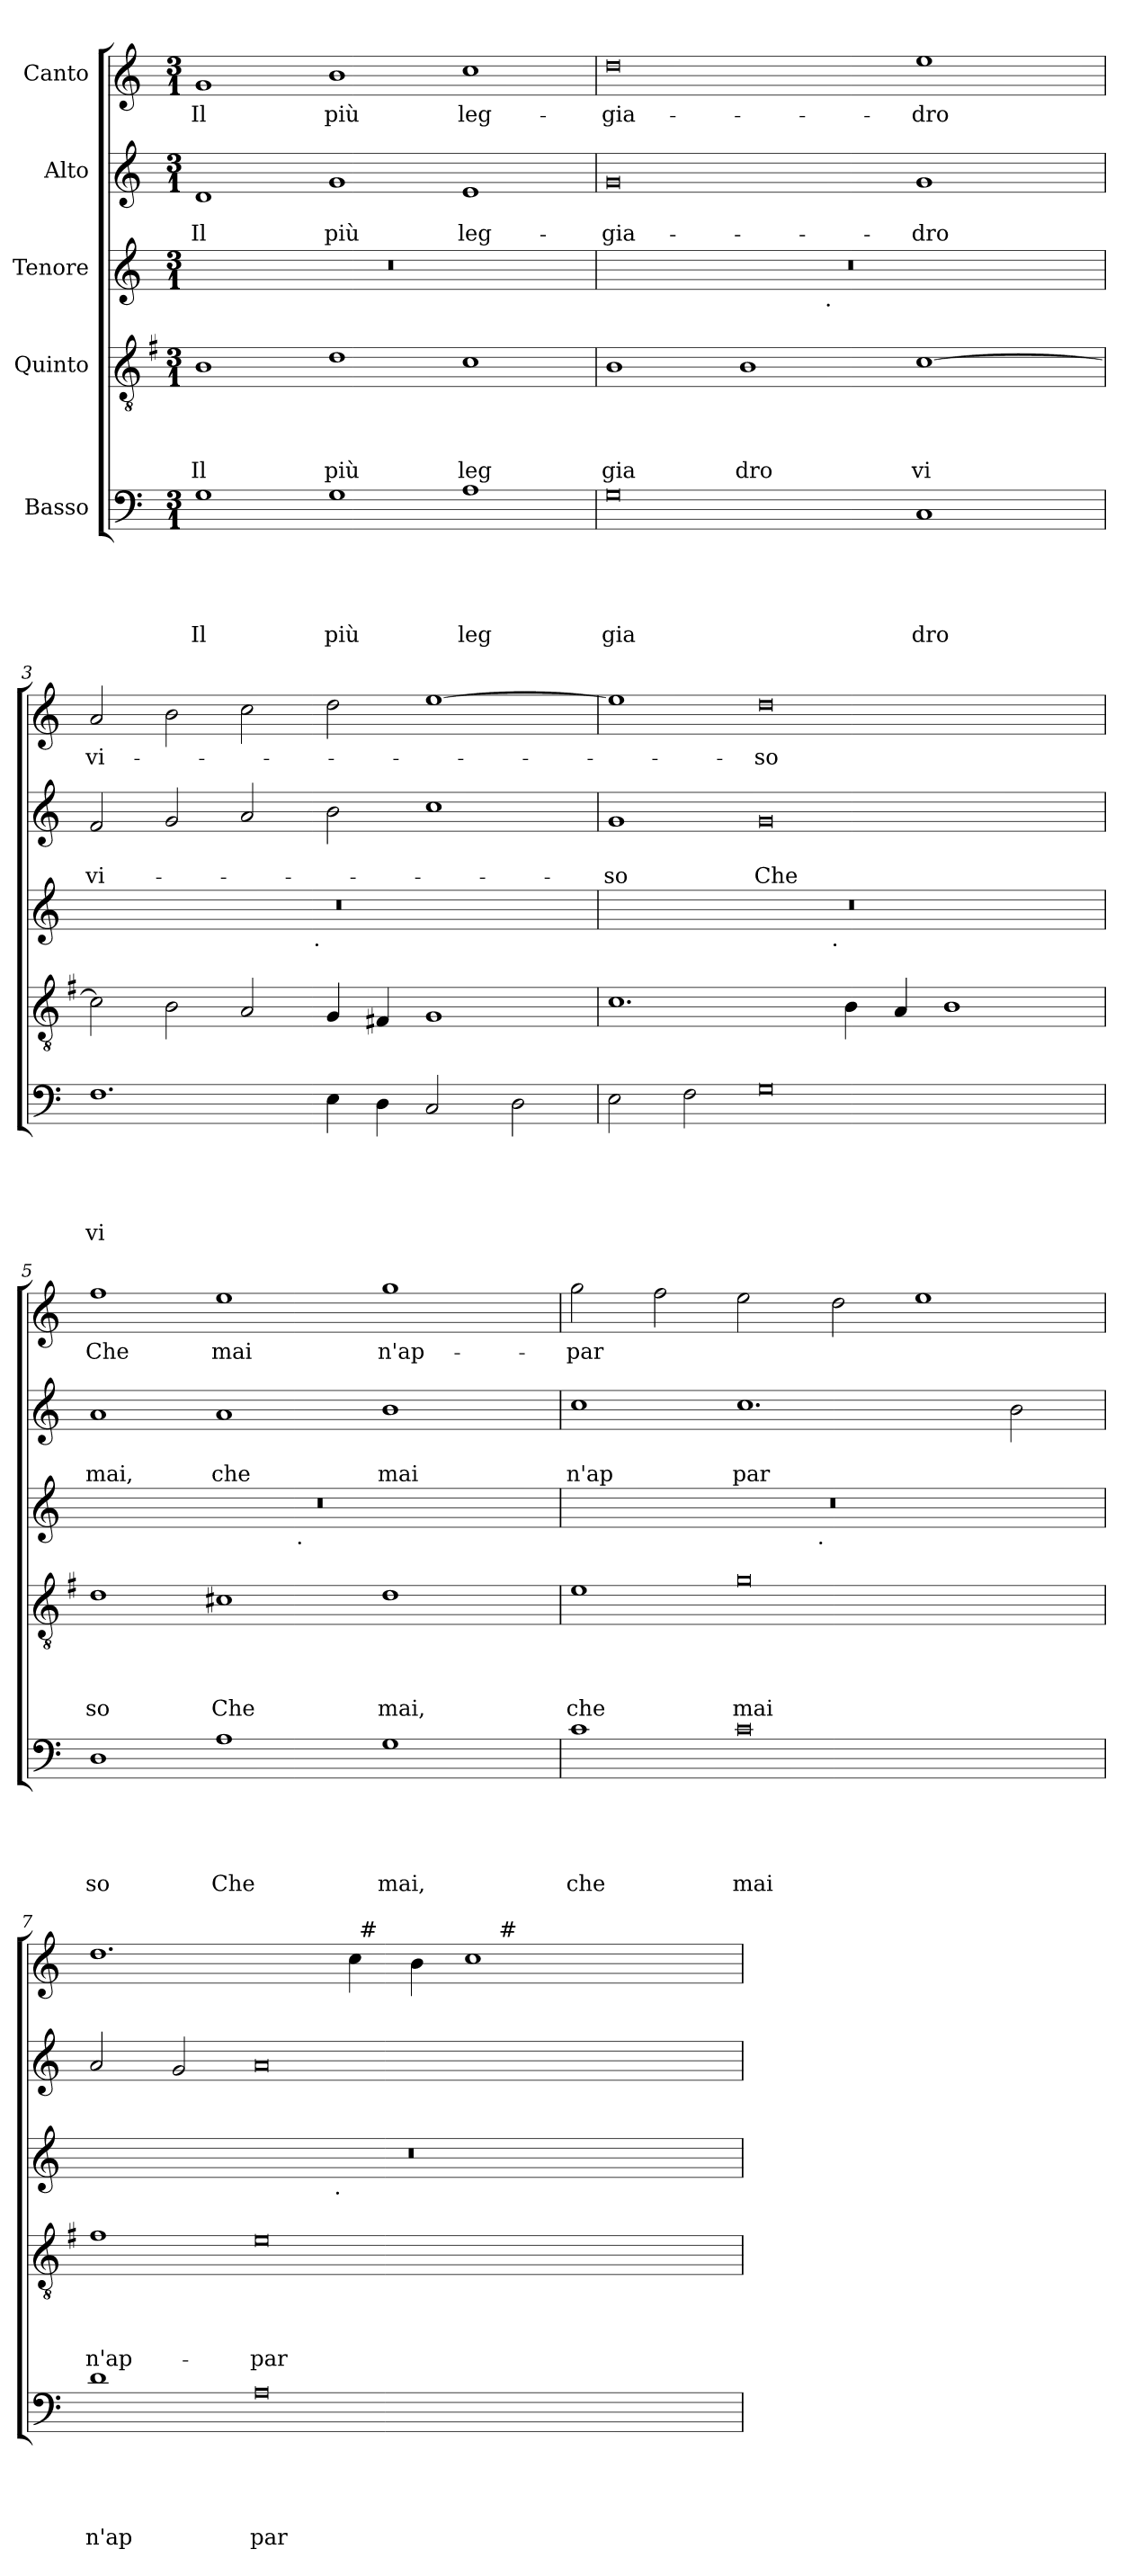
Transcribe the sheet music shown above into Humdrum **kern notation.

**kern	**text	**text	**text	**text	**text	**kern	**text	**text	**text	**text	**kern	**kern	**text	**text	**kern	**text
*part5	*part5	*part5	*part5	*part5	*part5	*part4	*part4	*part4	*part4	*part4	*part3	*part2	*part2	*part2	*part1	*part1
*staff5	*staff5	*staff5	*staff5	*staff5	*staff5	*staff4	*staff4	*staff4	*staff4	*staff4	*staff3	*staff2	*staff2	*staff2	*staff1	*staff1
*I"Basso	*	*	*	*	*	*I"Quinto	*	*	*	*	*I"Tenore	*I"Alto	*	*	*I"Canto	*
*clefF4	*	*	*	*	*	*clefGv2	*	*	*	*	*clefG2	*clefG2	*	*	*clefG2	*
*	*	*	*	*	*	*ITrd-3c-5	*	*	*	*	*	*	*	*	*	*
*k[]	*	*	*	*	*	*k[]	*	*	*	*	*k[]	*k[]	*	*	*k[]	*
*C:	*	*	*	*	*	*C:	*	*	*	*	*C:	*C:	*	*	*C:	*
*M3/1	*	*	*	*	*	*M3/1	*	*	*	*	*M3/1	*M3/1	*	*	*M3/1	*
=1	=1	=1	=1	=1	=1	=1	=1	=1	=1	=1	=1	=1	=1	=1	=1	=1
!	!	!	!	!	!LO:LY:b	!	!	!	!	!LO:LY:b	!	!	!	!LO:LY:b	!	!LO:LY:b
1G	.	.	.	.	Il	1e	.	.	.	Il	0.r	1d	.	Il	1g	Il
!	!	!	!	!	!LO:LY:b	!	!	!	!	!LO:LY:b	!	!	!	!LO:LY:b	!	!LO:LY:b
1G	.	.	.	.	più	1g	.	.	.	più	.	1g	.	più	1b	più
!	!	!	!	!	!LO:LY:b	!	!	!	!	!LO:LY:b	!	!	!	!LO:LY:b	!	!LO:LY:b
1A	.	.	.	.	leg	1f	.	.	.	leg	.	1e	.	leg-	1cc	leg-
=2	=2	=2	=2	=2	=2	=2	=2	=2	=2	=2	=2	=2	=2	=2	=2	=2
!	!	!	!	!	!LO:LY:b	!	!	!	!	!LO:LY:b	!	!	!	!LO:LY:b	!	!LO:LY:b
*	*	*	*	*	*	*	*	*	*	*	*^	*	*	*	*	*
0G	.	.	.	.	gia	1e	.	.	.	gia	0.r	1ryy	0g	.	-gia-	0dd	-gia-
!	!	!	!	!	!	!	!	!	!	!LO:LY:b	!	!	!	!	!	!	!
.	.	.	.	.	.	1e	.	.	.	dro	.	4...ryy	.	.	.	.	.
!	!	!	!	!	!	!	!	!	!	!	!	!LO:TX:b:t=.	!	!	!	!	!
.	.	.	.	.	.	.	.	.	.	.	.	1ryy	.	.	.	.	.
!	!	!	!	!	!LO:LY:b	!	!	!	!	!LO:LY:b	!	!	!	!	!LO:LY:b	!	!LO:LY:b
1C	.	.	.	.	dro	[>1f	.	.	.	vi	.	.	1g	.	-dro	1ee	-dro
.	.	.	.	.	.	.	.	.	.	.	.	2ryy	.	.	.	.	.
.	.	.	.	.	.	.	.	.	.	.	.	32ryy	.	.	.	.	.
=3	=3	=3	=3	=3	=3	=3	=3	=3	=3	=3	=3	=3	=3	=3	=3	=3	=3
!	!	!	!	!	!LO:LY:b	!	!	!	!	!	!	!	!	!	!LO:LY:b	!	!LO:LY:b
1.F	.	.	.	.	vi	2f\]	.	.	.	.	0.r	1ryy	2f/	.	vi-	2a/	vi-
.	.	.	.	.	.	2e\	.	.	.	.	.	.	2g/	.	.	2b\	.
.	.	.	.	.	.	2d/	.	.	.	.	.	4...ryy	2a/	.	.	2cc\	.
!	!	!	!	!	!	!	!	!	!	!	!	!LO:TX:b:t=.	!	!	!	!	!
.	.	.	.	.	.	.	.	.	.	.	.	1ryy	.	.	.	.	.
4E\	.	.	.	.	.	4c/	.	.	.	.	.	.	2b\	.	.	2dd\	.
4D\	.	.	.	.	.	4Bn/	.	.	.	.	.	.	.	.	.	.	.
2C/	.	.	.	.	.	1c	.	.	.	.	.	.	1cc	.	.	[>1ee	.
.	.	.	.	.	.	.	.	.	.	.	.	2ryy	.	.	.	.	.
2D\	.	.	.	.	.	.	.	.	.	.	.	.	.	.	.	.	.
.	.	.	.	.	.	.	.	.	.	.	.	32ryy	.	.	.	.	.
=4	=4	=4	=4	=4	=4	=4	=4	=4	=4	=4	=4	=4	=4	=4	=4	=4	=4
!	!	!	!	!	!	!	!	!	!	!	!	!	!	!	!LO:LY:b	!	!
2E\	.	.	.	.	.	1.f	.	.	.	.	0.r	1ryy	1g	.	-so	1ee]	.
2F\	.	.	.	.	.	.	.	.	.	.	.	.	.	.	.	.	.
!	!	!	!	!	!	!	!	!	!	!	!	!	!	!	!LO:LY:b	!	!LO:LY:b
0G	.	.	.	.	.	.	.	.	.	.	.	4...ryy	0g	.	Che	0dd	-so
!	!	!	!	!	!	!	!	!	!	!	!	!LO:TX:b:t=.	!	!	!	!	!
.	.	.	.	.	.	.	.	.	.	.	.	1ryy	.	.	.	.	.
.	.	.	.	.	.	4e\	.	.	.	.	.	.	.	.	.	.	.
.	.	.	.	.	.	4d/	.	.	.	.	.	.	.	.	.	.	.
.	.	.	.	.	.	1e	.	.	.	.	.	.	.	.	.	.	.
.	.	.	.	.	.	.	.	.	.	.	.	2ryy	.	.	.	.	.
.	.	.	.	.	.	.	.	.	.	.	.	32ryy	.	.	.	.	.
=5	=5	=5	=5	=5	=5	=5	=5	=5	=5	=5	=5	=5	=5	=5	=5	=5	=5
!	!	!	!	!	!LO:LY:b	!	!	!	!	!LO:LY:b	!	!	!	!	!LO:LY:b	!	!LO:LY:b
1D	.	.	.	.	so	1g	.	.	.	so	0.r	1ryy	1a	.	mai,	1ff>	Che
!	!	!	!	!	!LO:LY:b	!	!	!	!	!LO:LY:b	!	!	!	!	!LO:LY:b	!	!LO:LY:b
1A	.	.	.	.	Che	1f#X	.	.	.	Che	.	4...ryy	1a	.	che	1ee	mai
!	!	!	!	!	!	!	!	!	!	!	!	!LO:TX:b:t=.	!	!	!	!	!
.	.	.	.	.	.	.	.	.	.	.	.	1ryy	.	.	.	.	.
!	!	!	!	!	!LO:LY:b	!	!	!	!	!LO:LY:b	!	!	!	!	!LO:LY:b	!	!LO:LY:b
1G	.	.	.	.	mai,	1g	.	.	.	mai,	.	.	1b	.	mai	1gg	n'ap-
.	.	.	.	.	.	.	.	.	.	.	.	2ryy	.	.	.	.	.
.	.	.	.	.	.	.	.	.	.	.	.	32ryy	.	.	.	.	.
!!LO:LB:g=z
=6	=6	=6	=6	=6	=6	=6	=6	=6	=6	=6	=6	=6	=6	=6	=6	=6	=6
!	!	!	!	!	!LO:LY:b	!	!	!	!	!LO:LY:b	!	!	!	!	!LO:LY:b	!	!LO:LY:b
1c	.	.	.	.	che	1a	.	.	.	che	0.r	1ryy	1cc	.	n'ap	2gg\	-par
.	.	.	.	.	.	.	.	.	.	.	.	.	.	.	.	2ff\	.
!	!	!	!	!	!LO:LY:b	!	!	!	!	!LO:LY:b	!	!	!	!	!LO:LY:b	!	!
0c	.	.	.	.	mai	0cc	.	.	.	mai	.	4...ryy	1.cc	.	par	2ee\	.
!	!	!	!	!	!	!	!	!	!	!	!	!LO:TX:b:t=.	!	!	!	!	!
.	.	.	.	.	.	.	.	.	.	.	.	1ryy	.	.	.	.	.
.	.	.	.	.	.	.	.	.	.	.	.	.	.	.	.	2dd\	.
.	.	.	.	.	.	.	.	.	.	.	.	.	.	.	.	1ee	.
.	.	.	.	.	.	.	.	.	.	.	.	2ryy	.	.	.	.	.
.	.	.	.	.	.	.	.	.	.	.	.	.	2b\	.	.	.	.
.	.	.	.	.	.	.	.	.	.	.	.	32ryy	.	.	.	.	.
=7	=7	=7	=7	=7	=7	=7	=7	=7	=7	=7	=7	=7	=7	=7	=7	=7	=7
!	!	!	!	!	!LO:LY:b	!	!	!	!	!LO:LY:b	!	!	!	!	!	!	!
*	*	*	*	*	*	*	*	*	*	*	*	*	*	*	*	*^	*
*	*	*	*	*	*	*	*	*	*	*	*	*	*	*	*	*	*^	*
1d	.	.	.	.	n'ap	1b	.	.	.	n'ap-	0.r	1ryy	2a/	.	.	1.dd	1ryy	1ryy	.
.	.	.	.	.	.	.	.	.	.	.	.	.	2g/	.	.	.	.	.	.
!	!	!	!	!	!LO:LY:b	!	!	!	!	!LO:LY:b	!	!	!	!	!	!	!	!	!
0A	.	.	.	.	par	0a	.	.	.	-par-	.	4...ryy	0a	.	.	.	2ryy	1ryy	.
!	!	!	!	!	!	!	!	!	!	!	!	!LO:TX:b:t=.	!	!	!	!	!	!	!
.	.	.	.	.	.	.	.	.	.	.	.	1ryy	.	.	.	.	.	.	.
.	.	.	.	.	.	.	.	.	.	.	.	.	.	.	.	4cc\	64ryy	.	.
!	!	!	!	!	!	!	!	!	!	!	!	!	!	!	!	!	!LO:TX:a:t=#	!	!
.	.	.	.	.	.	.	.	.	.	.	.	.	.	.	.	.	1ryy	.	.
.	.	.	.	.	.	.	.	.	.	.	.	.	.	.	.	4b\	.	.	.
.	.	.	.	.	.	.	.	.	.	.	.	.	.	.	.	1cc	.	16ryy	.
.	.	.	.	.	.	.	.	.	.	.	.	.	.	.	.	.	.	64ryy	.
!	!	!	!	!	!	!	!	!	!	!	!	!	!	!	!	!	!	!LO:TX:a:t=#	!
.	.	.	.	.	.	.	.	.	.	.	.	.	.	.	.	.	.	2ryy	.
.	.	.	.	.	.	.	.	.	.	.	.	2ryy	.	.	.	.	.	.	.
.	.	.	.	.	.	.	.	.	.	.	.	.	.	.	.	.	4ryy	.	.
.	.	.	.	.	.	.	.	.	.	.	.	.	.	.	.	.	.	4ryy	.
.	.	.	.	.	.	.	.	.	.	.	.	.	.	.	.	.	8...ryy	.	.
.	.	.	.	.	.	.	.	.	.	.	.	.	.	.	.	.	.	8ryy	.
.	.	.	.	.	.	.	.	.	.	.	.	.	.	.	.	.	.	32.ryy	.
.	.	.	.	.	.	.	.	.	.	.	.	32ryy	.	.	.	.	.	.	.
*	*	*	*	*	*	*	*	*	*	*	*v	*v	*	*	*	*v	*v	*v	*
=	=	=	=	=	=	=	=	=	=	=	=	=	=	=	=	=
*-	*-	*-	*-	*-	*-	*-	*-	*-	*-	*-	*-	*-	*-	*-	*-	*-
